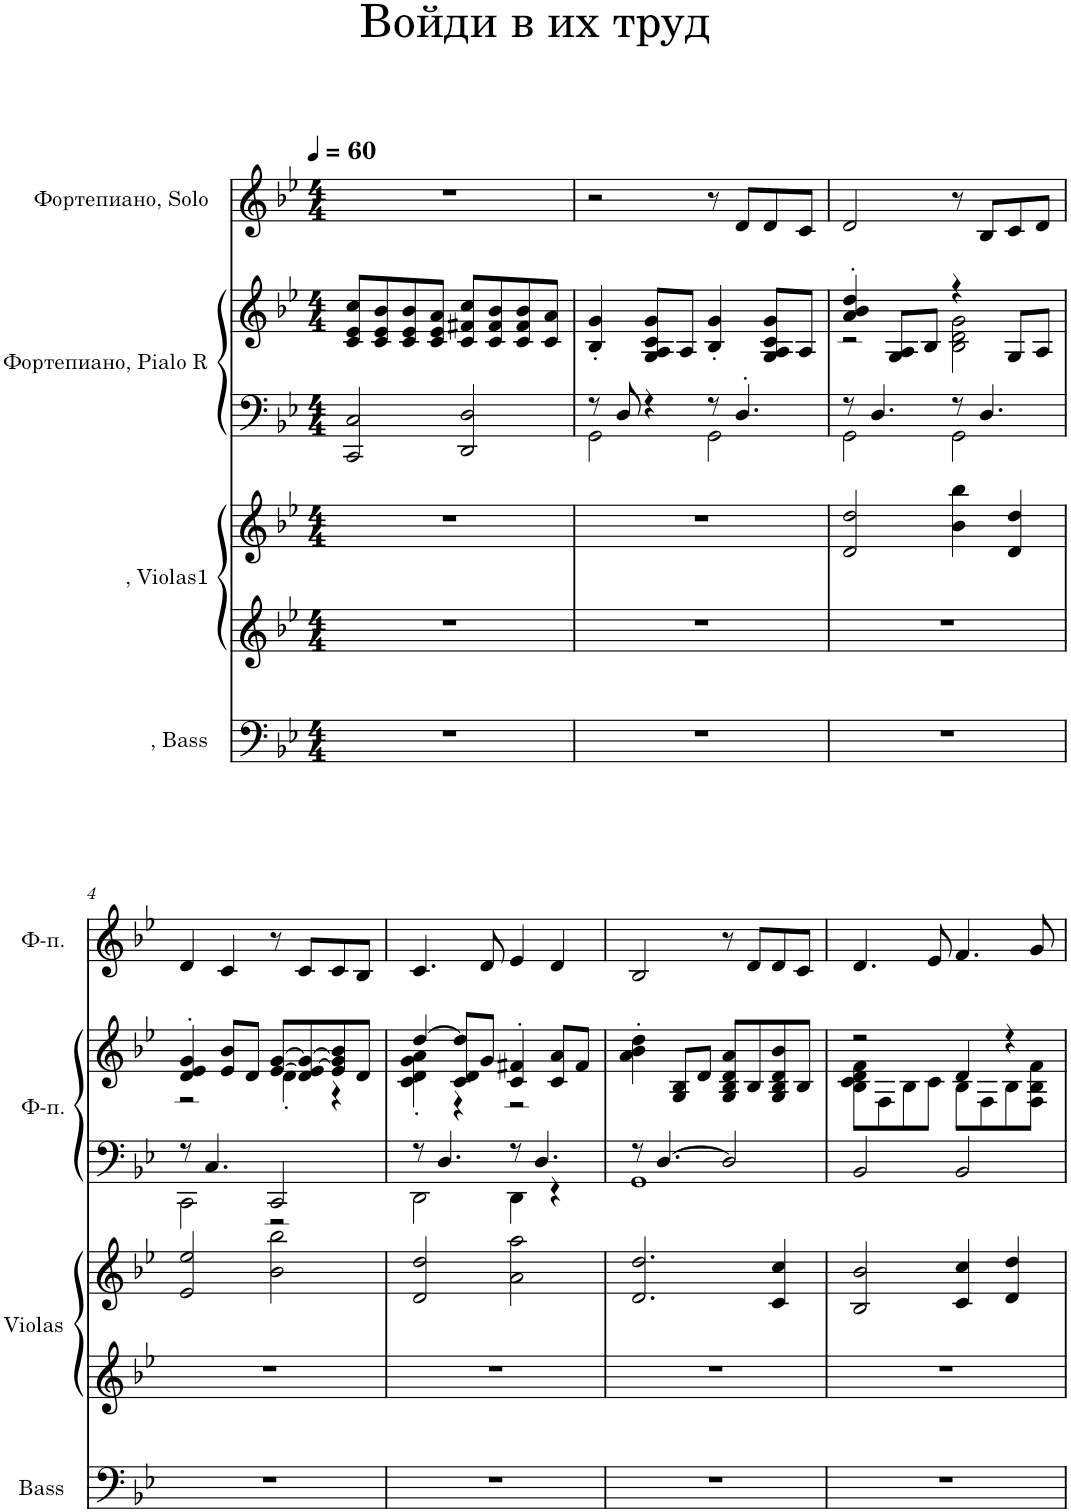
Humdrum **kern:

**kern	**kern	**kern	**kern	**kern	**kern
*part4	*part3	*part3	*part2	*part2	*part1
*staff6	*staff5	*staff4	*staff3	*staff2	*staff1
*I", Bass	*I", Violas1	*	*I"Фортепиано, Pialo R	*	*I"Фортепиано, Solo
*I'Bass	*I'Violas	*	*	*	*
*clefF4	*clefG2	*clefG2	*clefF4	*clefG2	*clefG2
*k[b-e-]	*k[b-e-]	*k[b-e-]	*k[b-e-]	*k[b-e-]	*k[b-e-]
*M4/4	*M4/4	*M4/4	*M4/4	*M4/4	*M4/4
*MM60	*MM60	*MM60	*MM60	*MM60	*MM60
=1	=1	=1	=1	=1	=1
1r	1r	1r	2CC/ 2C/	8c/ 8e-/ 8cc/L	1r
.	.	.	.	8c/ 8e-/ 8b-/	.
.	.	.	.	8c/ 8e-/ 8b-/	.
.	.	.	.	8c/ 8e-/ 8a/J	.
.	.	.	2DD/ 2D/	8c/ 8f#X/ 8cc/L	.
.	.	.	.	8c/ 8f#/ 8b-/	.
.	.	.	.	8c/ 8f#/ 8b-/	.
.	.	.	.	8c/ 8a/J	.
=2	=2	=2	=2	=2	=2
*	*	*	*^	*	*
1r	1r	1r	8r	2GG\	4B-/' 4g/'	2r
.	.	.	8D/	.	.	.
.	.	.	4r	.	8G/ 8A/ 8c/ 8g/L	.
.	.	.	.	.	8A/J	.
.	.	.	8r	2GG\	4B-/' 4g/'	8r
.	.	.	4.D'/	.	.	8d/L
.	.	.	.	.	8G/ 8A/ 8c/ 8g/L	8d/
.	.	.	.	.	8A/J	8c/J
=3	=3	=3	=3	=3	=3	=3
*	*	*	*	*	*^	*
1r	1r	2d/ 2dd/	8r	2GG\	4a/' 4b-/' 4dd/'	2r	2d/
.	.	.	4.D/	.	.	.	.
.	.	.	.	.	8G/ 8A/L	.	.
.	.	.	.	.	8B-/J	.	.
.	.	4b-\ 4bb-\	8r	2GG\	4r	2B-\ 2d\ 2g\	8r
.	.	.	4.D/	.	.	.	8B-/L
.	.	4d/ 4dd/	.	.	8G/L	.	8c/
.	.	.	.	.	8A/J	.	8d/J
!!LO:LB:g=z
=4	=4	=4	=4	=4	=4	=4	=4
1r	1r	2e-/ 2ee-/	8r	2CC\	4d/' 4e-/' 4g/'	2r	4d/
.	.	.	4.C/	.	.	.	.
.	.	.	.	.	8e-/ 8b-/L	.	4c/
.	.	.	.	.	8d/J	.	.
.	.	2b-\ 2bb-\	2CC/	2r	[8e-/ [8g/L	4d'\	8r
.	.	.	.	.	8d/ 8e-/_ 8g/_	.	8c/L
.	.	.	.	.	8e-/] 8g/] 8b-/	4r	8c/
.	.	.	.	.	8d/J	.	8B-/J
=5	=5	=5	=5	=5	=5	=5	=5
1r	1r	2d/ 2dd/	8r	2DD\	[4dd/	4c\' 4d\' 4g\' 4a\'	4.c/
.	.	.	4.D/	.	.	.	.
.	.	.	.	.	8c/ 8d/ 8dd/]L	4r	.
.	.	.	.	.	8g/J	.	8d/
.	.	2a\ 2aa\	8r	4DD\	4c/' 4f#X/'	2r	4e-/
.	.	.	4.D/	.	.	.	.
.	.	.	.	4r	8c/ 8a/L	.	4d/
.	.	.	.	.	8f#/J	.	.
*	*	*	*	*	*v	*v	*
=6	=6	=6	=6	=6	=6	=6
1r	1r	2.d/ 2.dd/	8r	1GG	4a\' 4b-\' 4dd\'	2B-/
.	.	.	[4.D/	.	.	.
.	.	.	.	.	8G/ 8B-/L	.
.	.	.	.	.	8d/J	.
.	.	.	2D/]	.	8G/ 8B-/ 8d/ 8a/L	8r
.	.	.	.	.	8B-/	8d/L
.	.	4c/ 4cc/	.	.	8G/ 8B-/ 8d/ 8b-/	8d/
.	.	.	.	.	8B-/J	8c/J
*	*	*	*v	*v	*	*
=7	=7	=7	=7	=7	=7
*	*	*	*	*^	*
1r	1r	2B-/ 2b-/	2BB-/	2r	8B-\ 8c\ 8d\ 8f\L	4.d/
.	.	.	.	.	8F\	.
.	.	.	.	.	8B-\	.
.	.	.	.	.	8c\J	8e-/
.	.	4c/ 4cc/	2BB-/	4d/	8B-\L	4.f/
.	.	.	.	.	8F\	.
.	.	4d/ 4dd/	.	4r	8B-\	.
.	.	.	.	.	8F\ 8B-\ 8f\J	8g/
*	*	*	*	*v	*v	*
=	=	=	=	=	=
*-	*-	*-	*-	*-	*-
